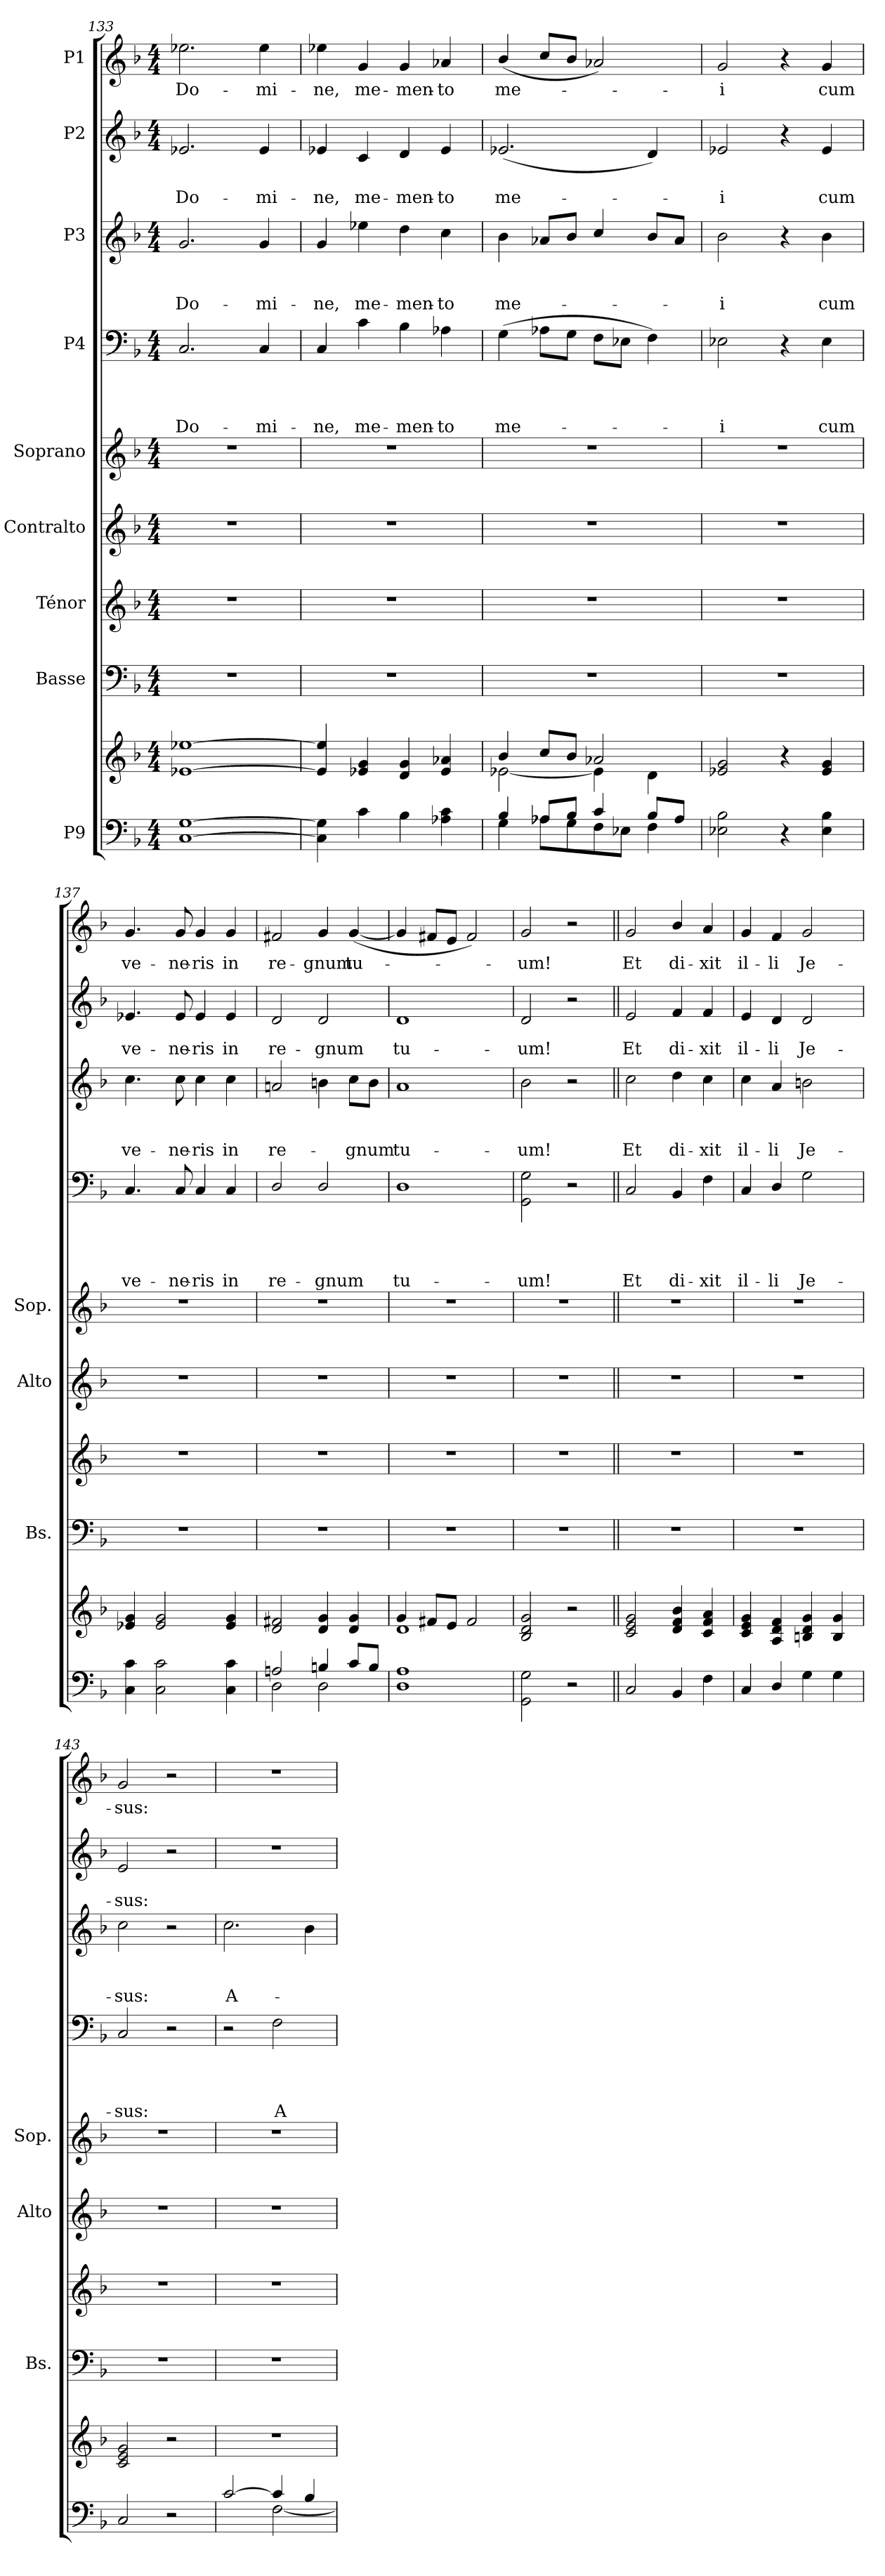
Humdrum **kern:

**kern	**kern	**kern	**kern	**kern	**kern	**kern	**text	**text	**text	**text	**kern	**text	**text	**text	**kern	**text	**text	**kern	**text
*part9	*part9	*part8	*part7	*part6	*part5	*part4	*part4	*part4	*part4	*part4	*part3	*part3	*part3	*part3	*part2	*part2	*part2	*part1	*part1
*staff10	*staff9	*staff8	*staff7	*staff6	*staff5	*staff4	*staff4	*staff4	*staff4	*staff4	*staff3	*staff3	*staff3	*staff3	*staff2	*staff2	*staff2	*staff1	*staff1
*I"P9	*	*I"Basse	*I"Ténor	*I"Contralto	*I"Soprano	*I"P4	*	*	*	*	*I"P3	*	*	*	*I"P2	*	*	*I"P1	*
*	*	*I'Bs.	*	*I'Alto	*I'Sop.	*	*	*	*	*	*	*	*	*	*	*	*	*	*
!!LO:PB:g=z
*clefF4	*clefG2	*clefF4	*clefG2	*clefG2	*clefG2	*clefF4	*	*	*	*	*clefG2	*	*	*	*clefG2	*	*	*clefG2	*
*	*	*	*ITrd7c12	*	*	*	*	*	*	*	*ITrd7c12	*	*	*	*	*	*	*	*
*k[b-]	*k[b-]	*k[b-]	*k[b-]	*k[b-]	*k[b-]	*k[b-]	*	*	*	*	*k[b-]	*	*	*	*k[b-]	*	*	*k[b-]	*
*F:	*F:	*F:	*F:	*F:	*F:	*F:	*	*	*	*	*F:	*	*	*	*F:	*	*	*F:	*
*M4/4	*M4/4	*M4/4	*M4/4	*M4/4	*M4/4	*M4/4	*	*	*	*	*M4/4	*	*	*	*M4/4	*	*	*M4/4	*
=133	=133	=133	=133	=133	=133	=133	=133	=133	=133	=133	=133	=133	=133	=133	=133	=133	=133	=133	=133
*^	*^	*	*	*	*	*	*	*	*	*	*	*	*	*	*	*	*	*	*
*	*^	*	*^	*	*	*	*	*	*	*	*	*	*	*	*	*	*	*	*	*	*
!	!	!	!	!	!	!	!	!	!	!	!	!	!	!LO:LY:b	!	!	!	!LO:LY:b	!	!	!LO:LY:b	!	!LO:LY:b
[<1C [>1G	1ryy	1ryy	1ryy	1ryy	[<1e-X [>1ee-X	1r	1r	1r	1r	2.C/	.	.	.	Do-	2.G/	.	.	Do-	2.e-X/	.	Do-	2.ee-X\	Do-
!	!	!	!	!	!	!	!	!	!	!	!	!	!	!LO:LY:b	!	!	!	!LO:LY:b	!	!	!LO:LY:b	!	!LO:LY:b
.	.	.	.	.	.	.	.	.	.	4C/	.	.	.	-mi-	4G/	.	.	-mi-	4e-/	.	-mi-	4ee-\	-mi-
=134	=134	=134	=134	=134	=134	=134	=134	=134	=134	=134	=134	=134	=134	=134	=134	=134	=134	=134	=134	=134	=134	=134	=134
!	!	!	!	!	!	!	!	!	!	!	!	!	!	!LO:LY:b	!	!	!	!LO:LY:b	!	!	!LO:LY:b	!	!LO:LY:b
4C\] 4G\]	1ryy	1ryy	1ryy	1ryy	4e-/] 4ee-/]	1r	1r	1r	1r	4C/	.	.	.	-ne,	4G/	.	.	-ne,	4e-X/	.	-ne,	4ee-X\	-ne,
!	!	!	!	!	!	!	!	!	!	!	!	!	!	!LO:LY:b	!	!	!	!LO:LY:b	!	!	!LO:LY:b	!	!LO:LY:b
4c\	.	.	.	.	4e-X/ 4g/	.	.	.	.	4c\	.	.	.	me-	4e-X\	.	.	me-	4c/	.	me-	4g/	me-
!	!	!	!	!	!	!	!	!	!	!	!	!	!	!LO:LY:b	!	!	!	!LO:LY:b	!	!	!LO:LY:b	!	!LO:LY:b
4B-\	.	.	.	.	4d/ 4g/	.	.	.	.	4B-\	.	.	.	-men-	4d\	.	.	-men-	4d/	.	-men-	4g/	-men-
!	!	!	!	!	!	!	!	!	!	!	!	!	!	!LO:LY:b	!	!	!	!LO:LY:b	!	!	!LO:LY:b	!	!LO:LY:b
4A-X\ 4c\	.	.	.	.	4e-/ 4a-X/	.	.	.	.	4A-X\	.	.	.	-to	4c\	.	.	-to	4e-/	.	-to	4a-X/	-to
=135	=135	=135	=135	=135	=135	=135	=135	=135	=135	=135	=135	=135	=135	=135	=135	=135	=135	=135	=135	=135	=135	=135	=135
!	!	!	!	!	!	!	!	!	!	!	!	!	!	!LO:LY:b	!	!	!	!LO:LY:b	!	!	!LO:LY:b	!	!LO:LY:b
4B-/	4G\	1ryy	1ryy	[<2e-X\	4b-/	1r	1r	1r	1r	(>4G\	.	.	.	me-	4B-\	.	.	me-	(<2.e-X/	.	me-	(<4b-/	me-
8A-X/L	8A-X\L	.	.	.	8cc/L	.	.	.	.	8A-X\L	.	.	.	.	8A-X/L	.	.	.	.	.	.	8cc/L	.
8B-/J	8G\	.	.	.	8b-/J	.	.	.	.	8G\J	.	.	.	.	8B-/J	.	.	.	.	.	.	8b-/J	.
4c/	8F\	.	.	4e-\]	2a-X/	.	.	.	.	8F\L	.	.	.	.	4c/	.	.	.	.	.	.	2a-X/)	.
.	8E-X\J	.	.	.	.	.	.	.	.	8E-X\J	.	.	.	.	.	.	.	.	.	.	.	.	.
8B-/L	4F\	.	.	4d\	.	.	.	.	.	4F\)	.	.	.	.	8B-/L	.	.	.	4d/)	.	.	.	.
8A-/J	.	.	.	.	.	.	.	.	.	.	.	.	.	.	8A-/J	.	.	.	.	.	.	.	.
=136	=136	=136	=136	=136	=136	=136	=136	=136	=136	=136	=136	=136	=136	=136	=136	=136	=136	=136	=136	=136	=136	=136	=136
!	!	!	!	!	!	!	!	!	!	!	!	!	!	!LO:LY:b	!	!	!	!LO:LY:b	!	!	!LO:LY:b	!	!LO:LY:b
2E-X\ 2B-\	1ryy	1ryy	1ryy	1ryy	2e-X/ 2g/	1r	1r	1r	1r	2E-X\	.	.	.	-i	2B-\	.	.	-i	2e-X/	.	-i	2g/	-i
4r	.	.	.	.	4r	.	.	.	.	4r	.	.	.	.	4r	.	.	.	4r	.	.	4r	.
!	!	!	!	!	!	!	!	!	!	!	!	!	!	!LO:LY:b	!	!	!	!LO:LY:b	!	!	!LO:LY:b	!	!LO:LY:b
4E-\ 4B-\	.	.	.	.	4e-/ 4g/	.	.	.	.	4E-\	.	.	.	cum	4B-\	.	.	cum	4e-/	.	cum	4g/	cum
=137	=137	=137	=137	=137	=137	=137	=137	=137	=137	=137	=137	=137	=137	=137	=137	=137	=137	=137	=137	=137	=137	=137	=137
!	!	!	!	!	!	!	!	!	!	!	!	!	!	!LO:LY:b	!	!	!	!LO:LY:b	!	!	!LO:LY:b	!	!LO:LY:b
4C\ 4c\	1ryy	1ryy	1ryy	1ryy	4e-X/ 4g/	1r	1r	1r	1r	4.C/	.	.	.	ve-	4.c\	.	.	ve-	4.e-X/	.	ve-	4.g/	ve-
2C\ 2c\	.	.	.	.	2e-/ 2g/	.	.	.	.	.	.	.	.	.	.	.	.	.	.	.	.	.	.
!	!	!	!	!	!	!	!	!	!	!	!	!	!	!LO:LY:b	!	!	!	!LO:LY:b	!	!	!LO:LY:b	!	!LO:LY:b
.	.	.	.	.	.	.	.	.	.	8C/	.	.	.	-ne-	8c\	.	.	-ne-	8e-/	.	-ne-	8g/	-ne-
!	!	!	!	!	!	!	!	!	!	!	!	!	!	!LO:LY:b	!	!	!	!LO:LY:b	!	!	!LO:LY:b	!	!LO:LY:b
.	.	.	.	.	.	.	.	.	.	4C/	.	.	.	-ris	4c\	.	.	-ris	4e-/	.	-ris	4g/	-ris
!	!	!	!	!	!	!	!	!	!	!	!	!	!	!LO:LY:b	!	!	!	!LO:LY:b	!	!	!LO:LY:b	!	!LO:LY:b
4C\ 4c\	.	.	.	.	4e-/ 4g/	.	.	.	.	4C/	.	.	.	in	4c\	.	.	in	4e-/	.	in	4g/	in
=138	=138	=138	=138	=138	=138	=138	=138	=138	=138	=138	=138	=138	=138	=138	=138	=138	=138	=138	=138	=138	=138	=138	=138
!	!	!	!	!	!	!	!	!	!	!	!	!	!	!LO:LY:b	!	!	!	!LO:LY:b	!	!	!LO:LY:b	!	!LO:LY:b
2Ani/	2D\	1ryy	1ryy	1ryy	2d/ 2f#X/	1r	1r	1r	1r	2D/	.	.	.	re-	2Ani/	.	.	re-	2d/	.	re-	2f#X/	re-
!	!	!	!	!	!	!	!	!	!	!	!	!	!	!LO:LY:b	!	!	!	!	!	!	!LO:LY:b	!	!LO:LY:b
4Bn/	2D\	.	.	.	4d/ 4g/	.	.	.	.	2D/	.	.	.	-gnum	4Bn\	.	.	.	2d/	.	-gnum	4g/	-gnum
!	!	!	!	!	!	!	!	!	!	!	!	!	!	!	!	!	!	!LO:LY:b	!	!	!	!	!LO:LY:b
8c/L	.	.	.	.	4d/ 4g/	.	.	.	.	.	.	.	.	.	8c\L	.	.	-gnum	.	.	.	(<[<4g/	tu-
8B/J	.	.	.	.	.	.	.	.	.	.	.	.	.	.	8B\J	.	.	.	.	.	.	.	.
!!LO:PB:g=z
=139	=139	=139	=139	=139	=139	=139	=139	=139	=139	=139	=139	=139	=139	=139	=139	=139	=139	=139	=139	=139	=139	=139	=139
!	!	!	!	!	!	!	!	!	!	!	!	!	!	!LO:LY:b	!	!	!	!LO:LY:b	!	!	!LO:LY:b	!	!
1D 1A	1ryy	1ryy	1ryy	1d	4g/	1r	1r	1r	1r	1D	.	.	.	tu-	1A	.	.	tu-	1d	.	tu-	4g/]	.
.	.	.	.	.	8f#X/L	.	.	.	.	.	.	.	.	.	.	.	.	.	.	.	.	8f#X/L	.
.	.	.	.	.	8e/J	.	.	.	.	.	.	.	.	.	.	.	.	.	.	.	.	8e/J	.
.	.	.	.	.	2f#/	.	.	.	.	.	.	.	.	.	.	.	.	.	.	.	.	2f#/)	.
=140	=140	=140	=140	=140	=140	=140	=140	=140	=140	=140	=140	=140	=140	=140	=140	=140	=140	=140	=140	=140	=140	=140	=140
!	!	!	!	!	!	!	!	!	!	!	!	!	!	!LO:LY:b	!	!	!	!LO:LY:b	!	!	!LO:LY:b	!	!LO:LY:b
2GG\ 2G\	1ryy	1ryy	1ryy	1ryy	2B-/ 2d/ 2g/	1r	1r	1r	1r	2GG\ 2G\	.	.	.	-um!	2B-\	.	.	-um!	2d/	.	-um!	2g/	-um!
2r	.	.	.	.	2r	.	.	.	.	2r	.	.	.	.	2r	.	.	.	2r	.	.	2r	.
=141||	=141||	=141||	=141||	=141||	=141||	=141||	=141||	=141||	=141||	=141||	=141||	=141||	=141||	=141||	=141||	=141||	=141||	=141||	=141||	=141||	=141||	=141||	=141||
!	!	!	!	!	!	!	!	!	!	!	!	!	!	!LO:LY:b	!	!	!	!LO:LY:b	!	!	!LO:LY:b	!	!LO:LY:b
2C/	1ryy	1ryy	1ryy	1ryy	2c/ 2e/ 2g/	1r	1r	1r	1r	2C/	.	.	.	Et	2c\	.	.	Et	2e/	.	Et	2g/	Et
!	!	!	!	!	!	!	!	!	!	!	!	!	!	!LO:LY:b	!	!	!	!LO:LY:b	!	!	!LO:LY:b	!	!LO:LY:b
4BB-/	.	.	.	.	4d/ 4f/ 4b-/	.	.	.	.	4BB-/	.	.	.	di-	4d\	.	.	di-	4f/	.	di-	4b-/	di-
!	!	!	!	!	!	!	!	!	!	!	!	!	!	!LO:LY:b	!	!	!	!LO:LY:b	!	!	!LO:LY:b	!	!LO:LY:b
4F\	.	.	.	.	4c/ 4f/ 4a/	.	.	.	.	4F\	.	.	.	-xit	4c\	.	.	-xit	4f/	.	-xit	4a/	-xit
=142	=142	=142	=142	=142	=142	=142	=142	=142	=142	=142	=142	=142	=142	=142	=142	=142	=142	=142	=142	=142	=142	=142	=142
!	!	!	!	!	!	!	!	!	!	!	!	!	!	!LO:LY:b	!	!	!	!LO:LY:b	!	!	!LO:LY:b	!	!LO:LY:b
4C/	1ryy	1ryy	1ryy	1ryy	4c/ 4e/ 4g/	1r	1r	1r	1r	4C/	.	.	.	il-	4c\	.	.	il-	4e/	.	il-	4g/	il-
!	!	!	!	!	!	!	!	!	!	!	!	!	!	!LO:LY:b	!	!	!	!LO:LY:b	!	!	!LO:LY:b	!	!LO:LY:b
4D/	.	.	.	.	4A/ 4d/ 4f/	.	.	.	.	4D/	.	.	.	-li	4A/	.	.	-li	4d/	.	-li	4f/	-li
!	!	!	!	!	!	!	!	!	!	!	!	!	!	!LO:LY:b	!	!	!	!LO:LY:b	!	!	!LO:LY:b	!	!LO:LY:b
4G\	.	.	.	.	4Bn/ 4d/ 4g/	.	.	.	.	2G\	.	.	.	Je-	2Bn\	.	.	Je-	2d/	.	Je-	2g/	Je-
4G\	.	.	.	.	4B/ 4g/	.	.	.	.	.	.	.	.	.	.	.	.	.	.	.	.	.	.
=143	=143	=143	=143	=143	=143	=143	=143	=143	=143	=143	=143	=143	=143	=143	=143	=143	=143	=143	=143	=143	=143	=143	=143
!	!	!	!	!	!	!	!	!	!	!	!	!	!	!LO:LY:b	!	!	!	!LO:LY:b	!	!	!LO:LY:b	!	!LO:LY:b
2C/	1ryy	1ryy	1ryy	1ryy	2c/ 2e/ 2g/	1r	1r	1r	1r	2C/	.	.	.	-sus:	2c\	.	.	-sus:	2e/	.	-sus:	2g/	-sus:
2r	.	.	.	.	2r	.	.	.	.	2r	.	.	.	.	2r	.	.	.	2r	.	.	2r	.
=144	=144	=144	=144	=144	=144	=144	=144	=144	=144	=144	=144	=144	=144	=144	=144	=144	=144	=144	=144	=144	=144	=144	=144
!	!	!	!	!	!	!	!	!	!	!	!	!	!	!	!	!	!	!LO:LY:b	!	!	!	!	!
[>2c/	2ryy	1ryy	1ryy	1ryy	1r	1r	1r	1r	1r	2r	.	.	.	.	2.c\	.	.	A-	1r	.	.	1r	.
!	!	!	!	!	!	!	!	!	!	!	!	!	!	!LO:LY:b	!	!	!	!	!	!	!	!	!
4c/]	[<2F\	.	.	.	.	.	.	.	.	2F\	.	.	.	A-	.	.	.	.	.	.	.	.	.
4B-/	.	.	.	.	.	.	.	.	.	.	.	.	.	.	4B-\	.	.	.	.	.	.	.	.
*v	*v	*v	*	*	*	*	*	*	*	*	*	*	*	*	*	*	*	*	*	*	*	*	*
*	*v	*v	*v	*	*	*	*	*	*	*	*	*	*	*	*	*	*	*	*	*	*
=	=	=	=	=	=	=	=	=	=	=	=	=	=	=	=	=	=	=	=
*-	*-	*-	*-	*-	*-	*-	*-	*-	*-	*-	*-	*-	*-	*-	*-	*-	*-	*-	*-
